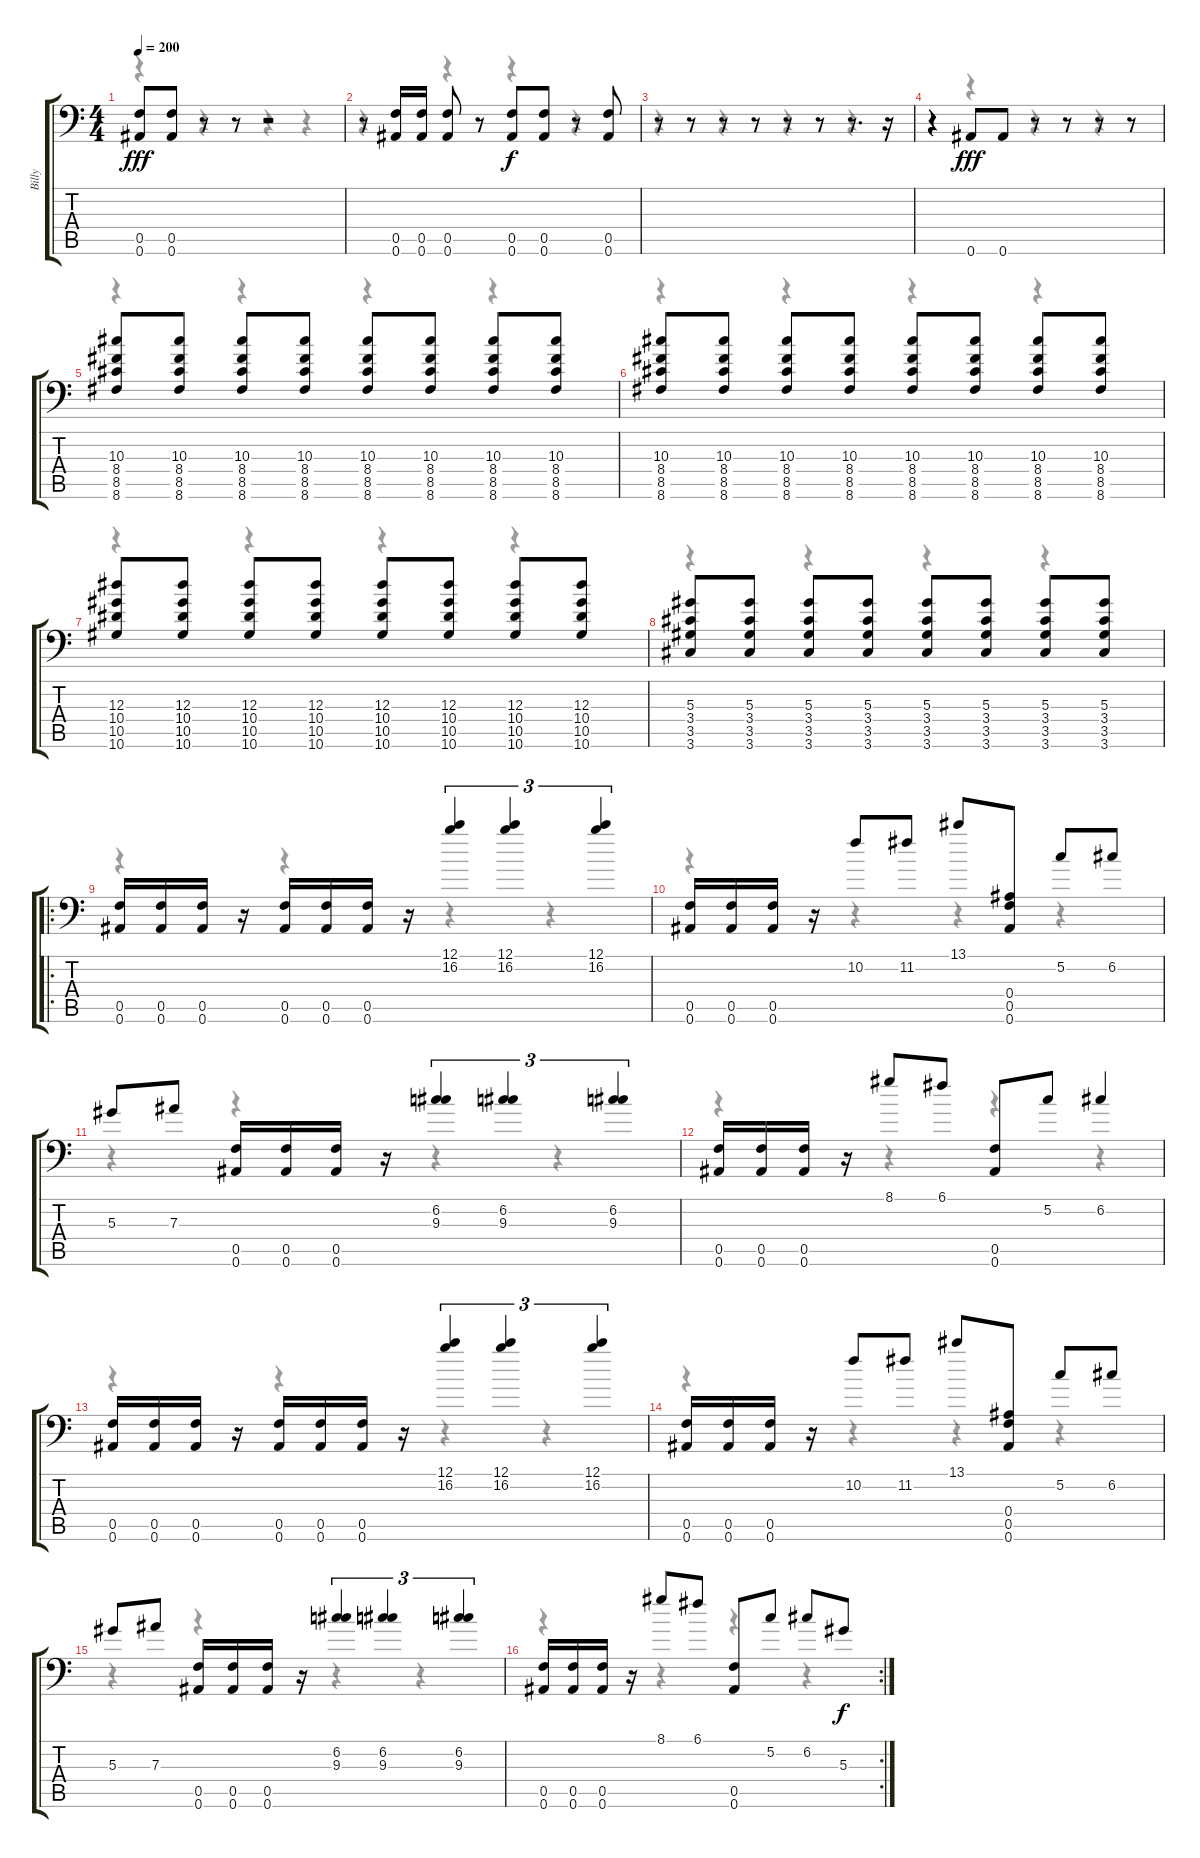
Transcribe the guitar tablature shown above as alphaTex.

\track ("Billy" "Billy") {instrument distortionguitar}
\staff {score tabs}
\tuning (C4 G3 Eb3 Bb2 F2 Bb1) {hide}
\voice
\ts (4 4)
\tempo 200
\clef f4
\ks c
(0.5 0.6).8{dy fff} (0.5 0.6).8 r.8 r.8 r.2 |
r.8 (0.5 0.6).16 (0.5 0.6).16 (0.5 0.6).8 r.8 (0.5 0.6).8{dy f} (0.5 0.6).8 r.8 (0.5 0.6).8 |
r.8 r.8 r.8 r.8 r.8 r.8 r.8{d} r.16 |
r.4 0.6.8{dy fff} 0.6.8 r.8 r.8 r.8 r.8 |
(10.3 8.4 8.5 8.6).8 (10.3 8.4 8.5 8.6).8 (10.3 8.4 8.5 8.6).8 (10.3 8.4 8.5 8.6).8 (10.3 8.4 8.5 8.6).8 (10.3 8.4 8.5 8.6).8 (10.3 8.4 8.5 8.6).8 (10.3 8.4 8.5 8.6).8 |
(10.3 8.4 8.5 8.6).8 (10.3 8.4 8.5 8.6).8 (10.3 8.4 8.5 8.6).8 (10.3 8.4 8.5 8.6).8 (10.3 8.4 8.5 8.6).8 (10.3 8.4 8.5 8.6).8 (10.3 8.4 8.5 8.6).8 (10.3 8.4 8.5 8.6).8 |
(12.3 10.4 10.5 10.6).8 (12.3 10.4 10.5 10.6).8 (12.3 10.4 10.5 10.6).8 (12.3 10.4 10.5 10.6).8 (12.3 10.4 10.5 10.6).8 (12.3 10.4 10.5 10.6).8 (12.3 10.4 10.5 10.6).8 (12.3 10.4 10.5 10.6).8 |
(5.3 3.4 3.5 3.6).8 (5.3 3.4 3.5 3.6).8 (5.3 3.4 3.5 3.6).8 (5.3 3.4 3.5 3.6).8 (5.3 3.4 3.5 3.6).8 (5.3 3.4 3.5 3.6).8 (5.3 3.4 3.5 3.6).8 (5.3 3.4 3.5 3.6).8 |
\ro
(0.5 0.6).16 (0.5 0.6).16 (0.5 0.6).16 r.16 (0.5 0.6).16 (0.5 0.6).16 (0.5 0.6).16 r.16 (12.1 16.2).4{tu (3 2)} (12.1 16.2).4{tu (3 2)} (12.1 16.2).4{tu (3 2)} |
(0.5 0.6).16 (0.5 0.6).16 (0.5 0.6).16 r.16 10.2.8 11.2.8 13.1.8 (0.4 0.5 0.6).8 5.2.8 6.2.8 |
5.3.8 7.3.8 (0.5 0.6).16 (0.5 0.6).16 (0.5 0.6).16 r.16 (6.2 9.3).4{tu (3 2)} (6.2 9.3).4{tu (3 2)} (6.2 9.3).4{tu (3 2)} |
(0.5 0.6).16 (0.5 0.6).16 (0.5 0.6).16 r.16 8.1.8 6.1.8 (0.5 0.6).8 5.2.8 6.2.4 |
(0.5 0.6).16 (0.5 0.6).16 (0.5 0.6).16 r.16 (0.5 0.6).16 (0.5 0.6).16 (0.5 0.6).16 r.16 (12.1 16.2).4{tu (3 2)} (12.1 16.2).4{tu (3 2)} (12.1 16.2).4{tu (3 2)} |
(0.5 0.6).16 (0.5 0.6).16 (0.5 0.6).16 r.16 10.2.8 11.2.8 13.1.8 (0.4 0.5 0.6).8 5.2.8 6.2.8 |
5.3.8 7.3.8 (0.5 0.6).16 (0.5 0.6).16 (0.5 0.6).16 r.16 (6.2 9.3).4{tu (3 2)} (6.2 9.3).4{tu (3 2)} (6.2 9.3).4{tu (3 2)} |
\rc 2
(0.5 0.6).16 (0.5 0.6).16 (0.5 0.6).16 r.16 8.1.8 6.1.8 (0.5 0.6).8 5.2.8 6.2.8 5.3.8{dy f}
\voice
\clef f4
\ottava regular
\simile none
\ks c
r.4{dy f} r.4 r.4 r.4 |
r.4 r.4 r.4 r.4 |
r.4 r.4 r.4 r.4 |
r.4 r.4 r.4 r.4 |
r.4 r.4 r.4 r.4 |
r.4 r.4 r.4 r.4 |
r.4 r.4 r.4 r.4 |
r.4 r.4 r.4 r.4 |
r.4 r.4 r.4 r.4 |
r.4 r.4 r.4 r.4 |
r.4 r.4 r.4 r.4 |
r.4 r.4 r.4 r.4 |
r.4 r.4 r.4 r.4 |
r.4 r.4 r.4 r.4 |
r.4 r.4 r.4 r.4 |
r.4 r.4 r.4 r.4
